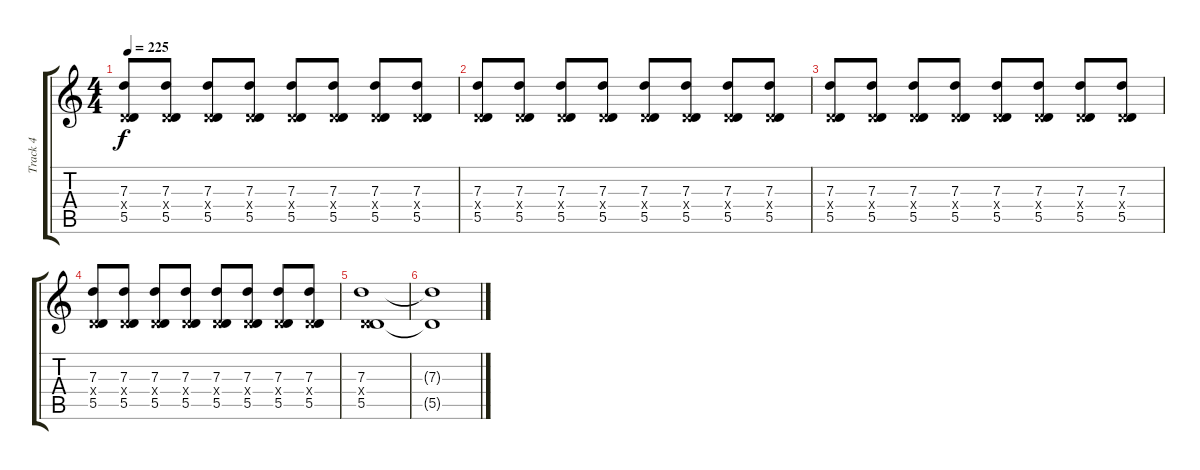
\track ("Track 4" "Track 4") {instrument distortionguitar}
\staff {score tabs}
\tuning (E4 B3 G3 D3 A2 E2) {hide}
\ts (4 4)
\tempo 225
\clef g2
\ks c
(7.3 0.4{x} 5.5).8{dy f} (7.3 0.4{x} 5.5).8 (7.3 0.4{x} 5.5).8 (7.3 0.4{x} 5.5).8 (7.3 0.4{x} 5.5).8 (7.3 0.4{x} 5.5).8 (7.3 0.4{x} 5.5).8 (7.3 0.4{x} 5.5).8 |
(7.3 0.4{x} 5.5).8 (7.3 0.4{x} 5.5).8 (7.3 0.4{x} 5.5).8 (7.3 0.4{x} 5.5).8 (7.3 0.4{x} 5.5).8 (7.3 0.4{x} 5.5).8 (7.3 0.4{x} 5.5).8 (7.3 0.4{x} 5.5).8 |
(7.3 0.4{x} 5.5).8 (7.3 0.4{x} 5.5).8 (7.3 0.4{x} 5.5).8 (7.3 0.4{x} 5.5).8 (7.3 0.4{x} 5.5).8 (7.3 0.4{x} 5.5).8 (7.3 0.4{x} 5.5).8 (7.3 0.4{x} 5.5).8 |
(7.3 0.4{x} 5.5).8 (7.3 0.4{x} 5.5).8 (7.3 0.4{x} 5.5).8 (7.3 0.4{x} 5.5).8 (7.3 0.4{x} 5.5).8 (7.3 0.4{x} 5.5).8 (7.3 0.4{x} 5.5).8 (7.3 0.4{x} 5.5).8 |
(7.3 0.4{x} 5.5).1 |
(7.3{t} 5.5{t}).1
